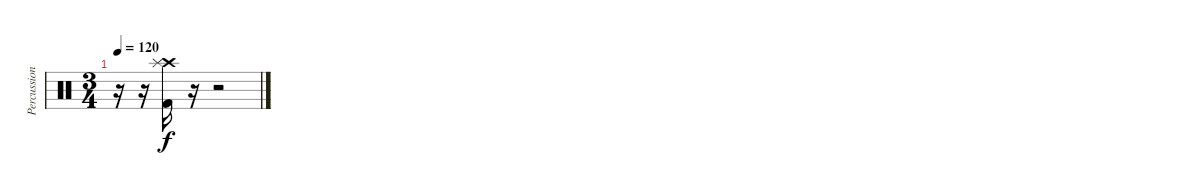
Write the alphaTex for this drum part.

\track ("Percussion" "Percussion") {instrument percussion}
\staff {score}
\articulation defaults
\ts (3 4)
\tempo 120
\clef neutral
\ks c
r.16{dy f} r.16 ("Crash high (hit)" "Splash (hit)" "Kick (hit) 2").16 r.16 r.2
